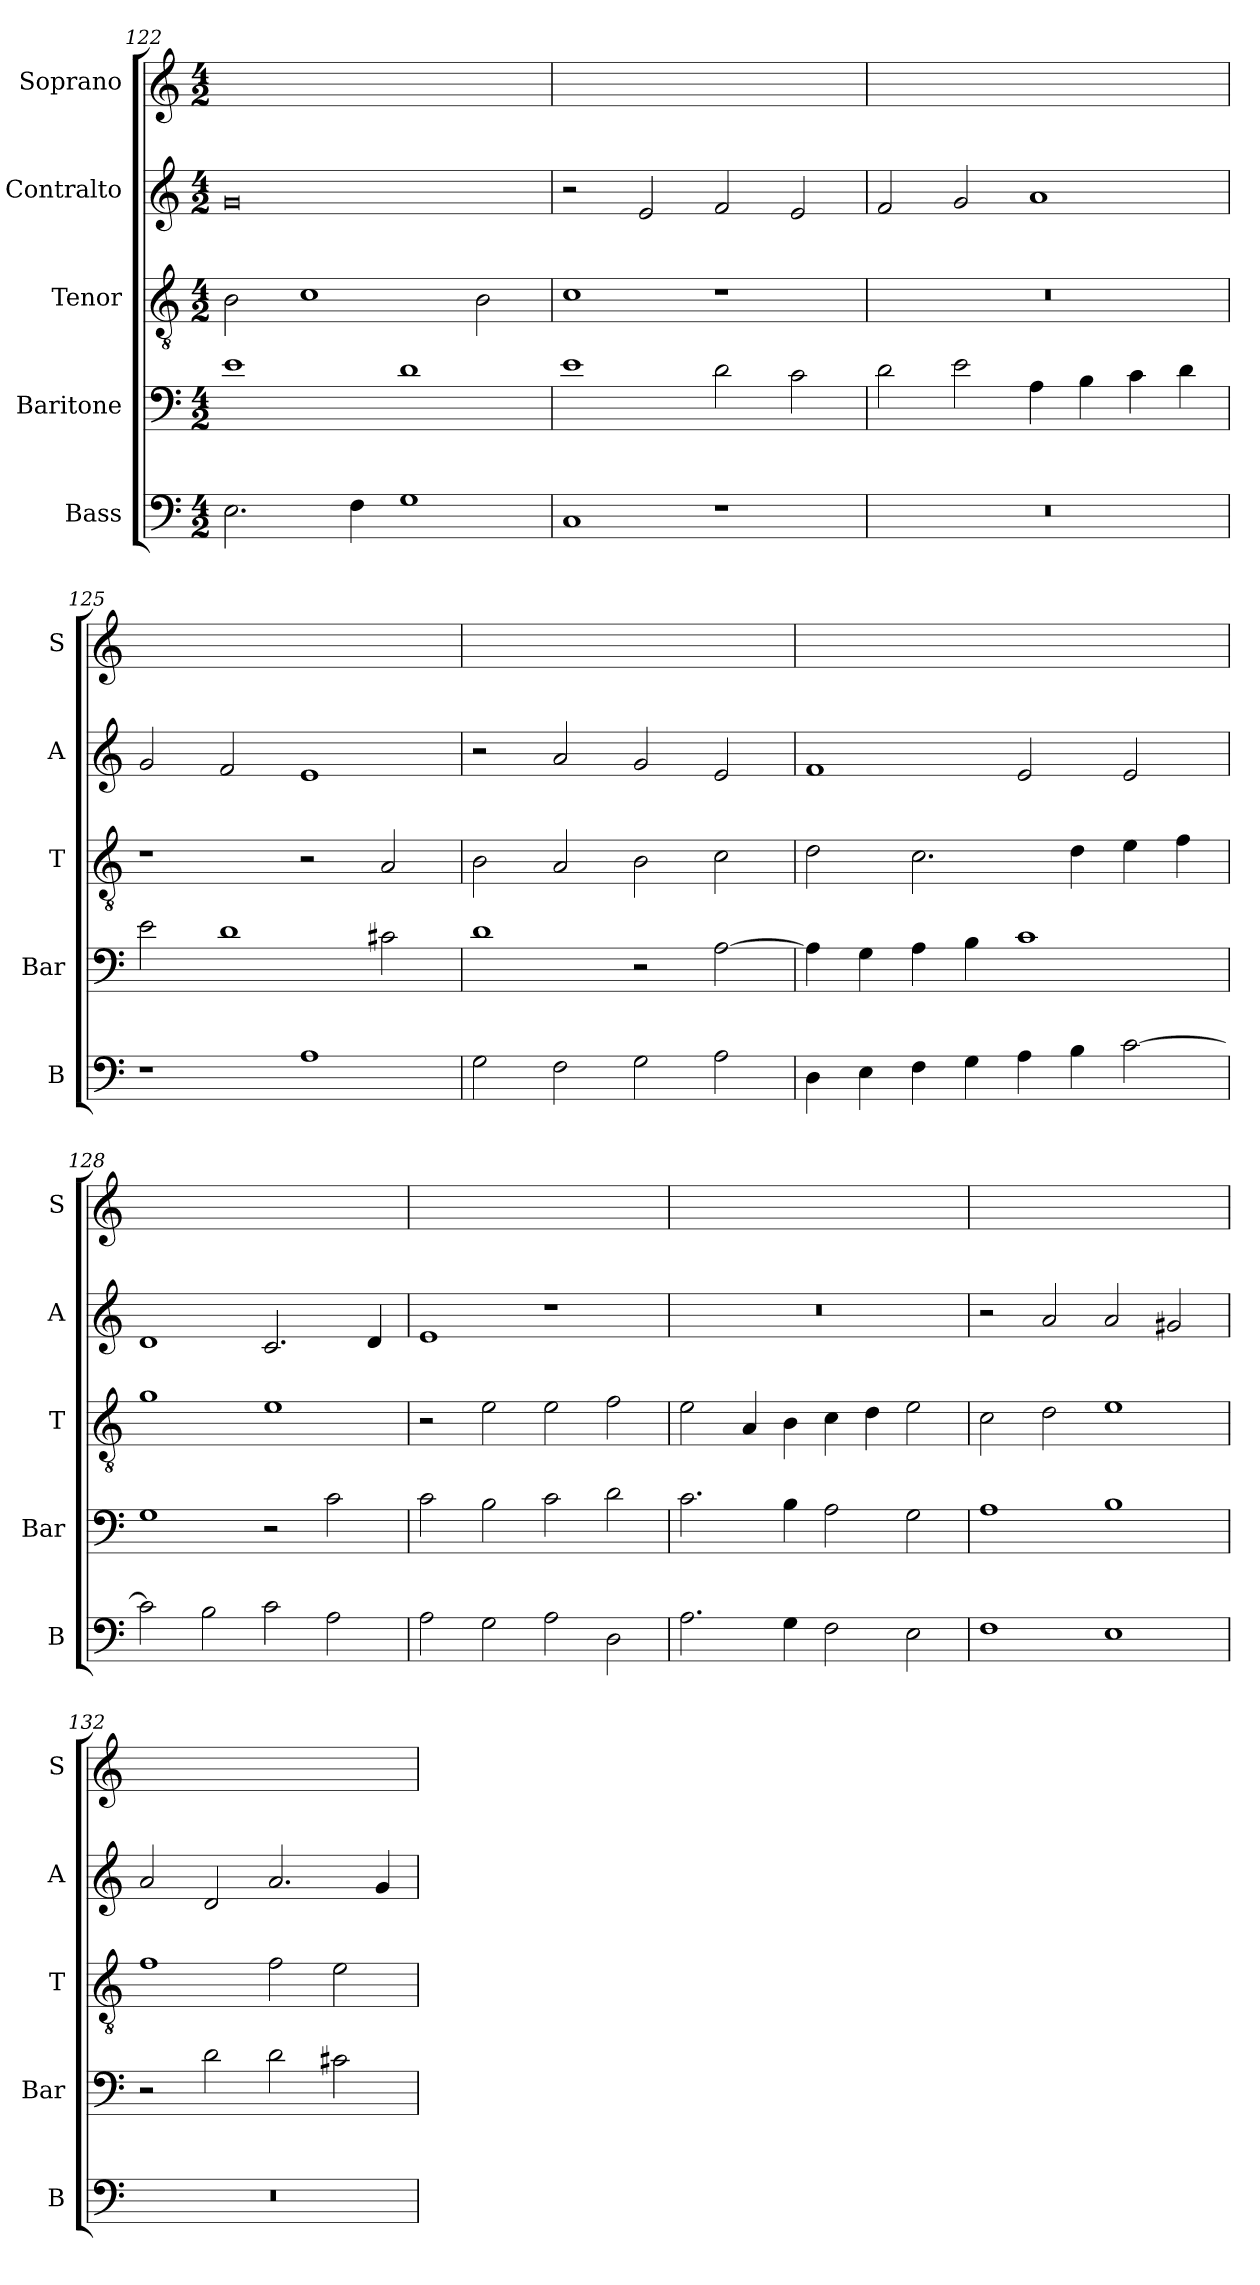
**kern	**kern	**kern	**kern	**kern
*part5	*part4	*part3	*part2	*part1
*staff5	*staff4	*staff3	*staff2	*staff1
*I"Bass	*I"Baritone	*I"Tenor	*I"Contralto	*I"Soprano
*I'B	*I'Bar	*I'T	*I'A	*I'S
*clefF4	*clefF4	*clefGv2	*clefG2	*clefG2
*k[]	*k[]	*k[]	*k[]	*k[]
*A:aeo	*A:aeo	*A:aeo	*A:aeo	*A:aeo
*M4/2	*M4/2	*M4/2	*M4/2	*M4/2
=122	=122	=122	=122	=122
2.E	1e	2B	0g	0ryy
.	.	1c	.	.
4F	.	.	.	.
1G	1d	.	.	.
.	.	2B	.	.
=123	=123	=123	=123	=123
1C	1e	1c	2r	0ryy
.	.	.	2e	.
1r	2d	1r	2f	.
.	2c	.	2e	.
=124	=124	=124	=124	=124
0r	2d	0r	2f	0ryy
.	2e	.	2g	.
.	4A	.	1a	.
.	4B	.	.	.
.	4c	.	.	.
.	4d	.	.	.
=125	=125	=125	=125	=125
1r	2e	1r	2g	0ryy
.	1d	.	2f	.
1A	.	2r	1e	.
.	2c#X	2A	.	.
=126	=126	=126	=126	=126
2G	1d	2B	2r	0ryy
2F	.	2A	2a	.
2G	2r	2B	2g	.
2A	[2A	2c	2e	.
=127	=127	=127	=127	=127
4D	4A]	2d	1f	0ryy
4E	4G	.	.	.
4F	4A	2.c	.	.
4G	4B	.	.	.
4A	1c	.	2e	.
4B	.	4d	.	.
[2c	.	4e	2e	.
.	.	4f	.	.
=128	=128	=128	=128	=128
2c]	1G	1g	1d	0ryy
2B	.	.	.	.
2c	2r	1e	2.c	.
2A	2c	.	.	.
.	.	.	4d	.
=129	=129	=129	=129	=129
2A	2c	2r	1e	0ryy
2G	2B	2e	.	.
2A	2c	2e	1r	.
2D	2d	2f	.	.
=130	=130	=130	=130	=130
2.A	2.c	2e	0r	0ryy
.	.	4A	.	.
4G	4B	4B	.	.
2F	2A	4c	.	.
.	.	4d	.	.
2E	2G	2e	.	.
=131	=131	=131	=131	=131
1F	1A	2c	2r	0ryy
.	.	2d	2a	.
1E	1B	1e	2a	.
.	.	.	2g#X	.
=132	=132	=132	=132	=132
0r	2r	1f	2a	0ryy
.	2d	.	2d	.
.	2d	2f	2.a	.
.	2c#X	2e	.	.
.	.	.	4g	.
=	=	=	=	=
*-	*-	*-	*-	*-
